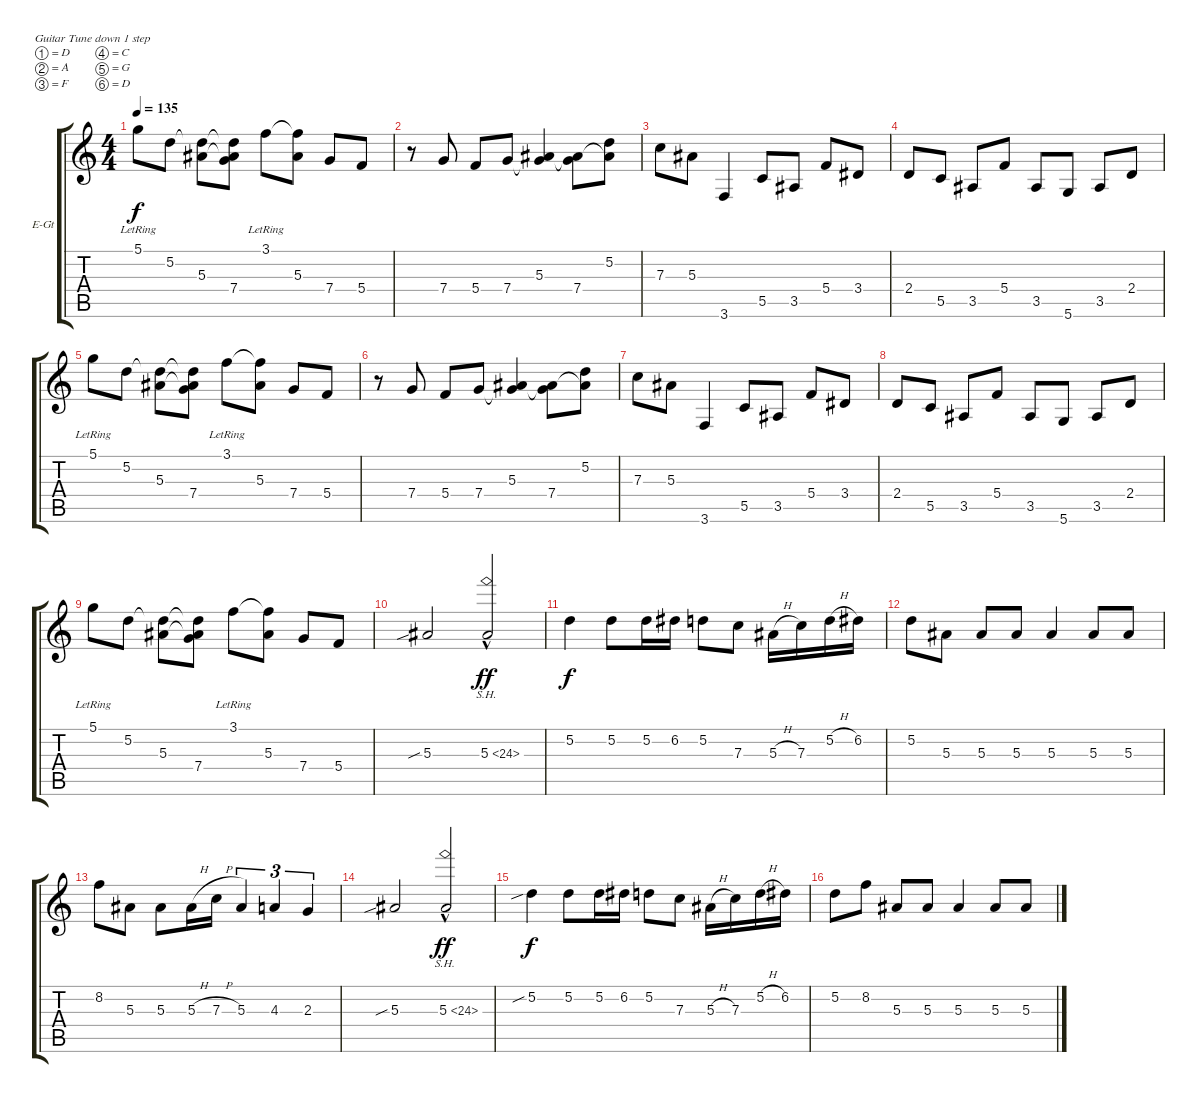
\defaultSystemsLayout 4
\bracketExtendMode groupsimilarinstruments
\firstSystemTrackNameOrientation horizontal
\otherSystemsTrackNameOrientation horizontal
\track ("Solo Guitar" "E-Gt") {instrument distortionguitar}
\staff {score tabs}
\tuning (D4 A3 F3 C3 G2 D2)
\ts (4 4)
\tempo 135
\clef g2
\ks c
5.1{lr}.8{dy f} 5.2.8 (5.3 5.2{t}).8 (7.4 5.3{t} 5.2{t}).8 3.1{lr}.8 (5.3 3.1{t}).8 7.4.8 5.4.8 |
r.8 7.4.8 5.4.8 7.4.8 (5.3 7.4{t}).4 (7.4 5.3{t}).8 (5.2 5.3{t}).8 |
7.3.8 5.3.8 3.6.4 5.5.8 3.5.8 5.4.8 3.4.8 |
2.4.8 5.5.8 3.5.8 5.4.8 3.5.8 5.6.8 3.5.8 2.4.8 |
5.1{lr}.8 5.2.8 (5.3 5.2{t}).8 (7.4 5.3{t} 5.2{t}).8 3.1{lr}.8 (5.3 3.1{t}).8 7.4.8 5.4.8 |
r.8 7.4.8 5.4.8 7.4.8 (5.3 7.4{t}).4 (7.4 5.3{t}).8 (5.2 5.3{t}).8 |
7.3.8 5.3.8 3.6.4 5.5.8 3.5.8 5.4.8 3.4.8 |
2.4.8 5.5.8 3.5.8 5.4.8 3.5.8 5.6.8 3.5.8 2.4.8 |
5.1{lr}.8 5.2.8 (5.3 5.2{t}).8 (7.4 5.3{t} 5.2{t}).8 3.1{lr}.8 (5.3 3.1{t}).8 7.4.8 5.4.8 |
5.3{sib}.2 5.3{sh 19 hac}.2{dy ff} |
5.2.4{dy f} 5.2.8 5.2.16 6.2.16 5.2.8 7.3.8 5.3{h}.16 7.3.16 5.2{h}.16 6.2.16 |
5.2.8 5.3.8 5.3.8 5.3.8 5.3.4 5.3.8 5.3.8 |
8.2.8 5.3.8 5.3.8 5.3{h}.16 7.3{h}.16 5.3.4{tu (3 2)} 4.3.4{tu (3 2)} 2.3.4{tu (3 2)} |
5.3{sib}.2 5.3{sh 19 hac}.2{dy ff} |
5.2{sib}.4{dy f} 5.2.8 5.2.16 6.2.16 5.2.8 7.3.8 5.3{h}.16 7.3.16 5.2{h}.16 6.2.16 |
5.2.8 8.2.8 5.3.8 5.3.8 5.3.4 5.3.8 5.3.8
